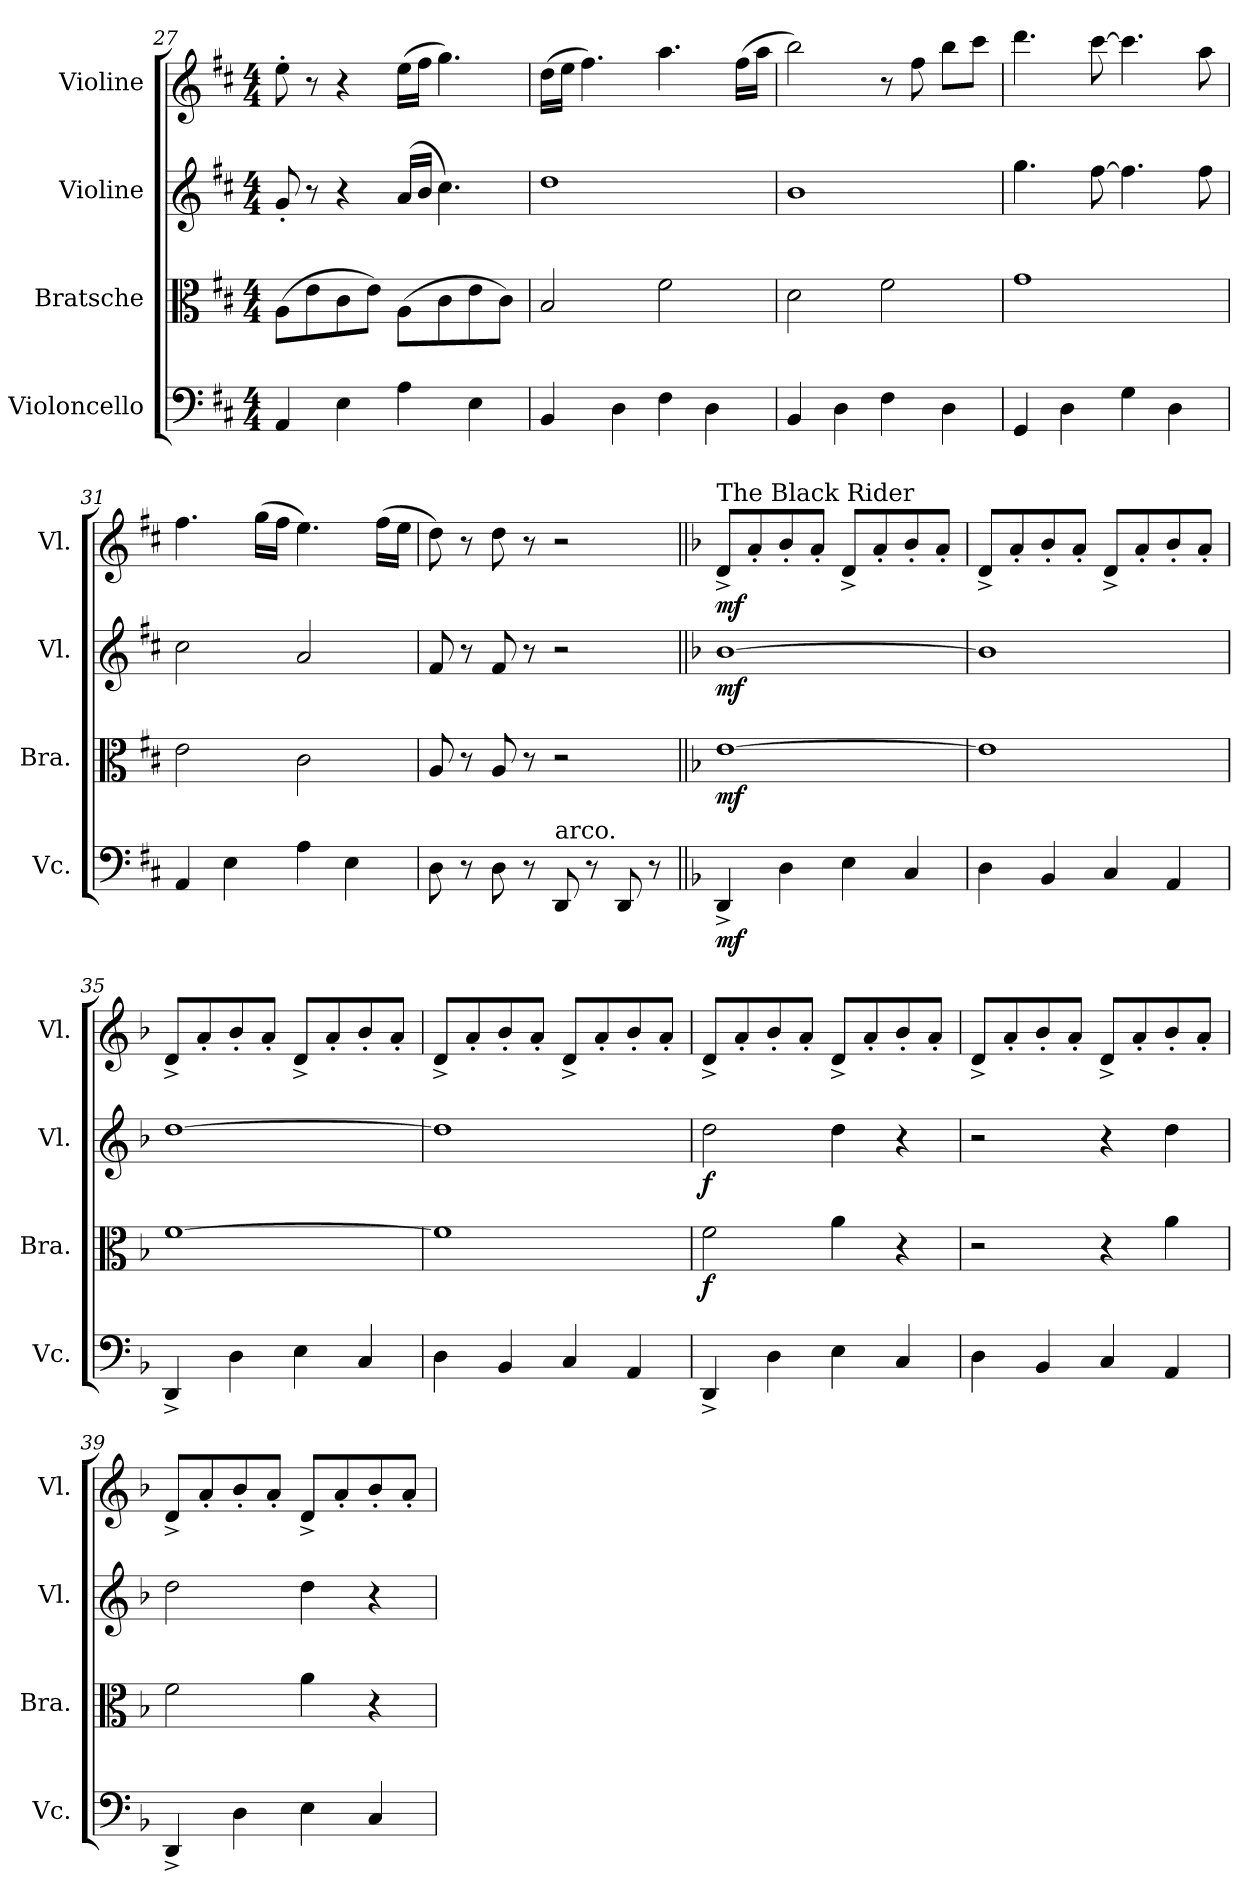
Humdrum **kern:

**kern	**dynam	**kern	**dynam	**kern	**dynam	**kern	**dynam
*part4	*part4	*part3	*part3	*part2	*part2	*part1	*part1
*staff4	*staff4	*staff3	*staff3	*staff2	*staff2	*staff1	*staff1
*I"Violoncello	*	*I"Bratsche	*	*I"Violine	*	*I"Violine	*
*I'Vc.	*	*I'Bra.	*	*I'Vl.	*	*I'Vl.	*
*clefF4	*	*clefC3	*	*clefG2	*	*clefG2	*
*k[f#c#]	*	*k[f#c#]	*	*k[f#c#]	*	*k[f#c#]	*
*M4/4	*	*M4/4	*	*M4/4	*	*M4/4	*
=27	=27	=27	=27	=27	=27	=27	=27
4AA/	.	(8A\L	.	8g'/	.	8ee'\	.
.	.	8e\	.	8r	.	8r	.
4E\	.	8c#\	.	4r	.	4r	.
.	.	8e\J)	.	.	.	.	.
4A\	.	(8A\L	.	(16a/LL	.	(16ee\LL	.
.	.	.	.	16b/JJ	.	16ff#\JJ	.
.	.	8c#\	.	4.cc#\)	.	4.gg\)	.
4E\	.	8e\	.	.	.	.	.
.	.	8c#\J)	.	.	.	.	.
=28	=28	=28	=28	=28	=28	=28	=28
4BB/	.	2B/	.	1dd	.	(16dd\LL	.
.	.	.	.	.	.	16ee\JJ	.
.	.	.	.	.	.	4.ff#\)	.
4D\	.	.	.	.	.	.	.
4F#\	.	2f#\	.	.	.	4.aa\	.
4D\	.	.	.	.	.	.	.
.	.	.	.	.	.	(16ff#\LL	.
.	.	.	.	.	.	16aa\JJ	.
=29	=29	=29	=29	=29	=29	=29	=29
4BB/	.	2d\	.	1b	.	2bb\)	.
4D\	.	.	.	.	.	.	.
4F#\	.	2f#\	.	.	.	8r	.
.	.	.	.	.	.	8ff#\	.
4D\	.	.	.	.	.	8bb\L	.
.	.	.	.	.	.	8ccc#\J	.
=30	=30	=30	=30	=30	=30	=30	=30
4GG/	.	1g	.	4.gg\	.	4.ddd\	.
4D\	.	.	.	.	.	.	.
.	.	.	.	[8ff#\	.	[8ccc#\	.
4G\	.	.	.	4.ff#\]	.	4.ccc#\]	.
4D\	.	.	.	.	.	.	.
.	.	.	.	8ff#\	.	8aa\	.
!!LO:PB:g=z
=31	=31	=31	=31	=31	=31	=31	=31
4AA/	.	2e\	.	2cc#\	.	4.ff#\	.
4E\	.	.	.	.	.	.	.
.	.	.	.	.	.	(16gg\LL	.
.	.	.	.	.	.	16ff#\JJ	.
4A\	.	2c#\	.	2a/	.	4.ee\)	.
4E\	.	.	.	.	.	.	.
.	.	.	.	.	.	(16ff#\LL	.
.	.	.	.	.	.	16ee\JJ	.
=32	=32	=32	=32	=32	=32	=32	=32
8D\	.	8A/	.	8f#/	.	8dd\)	.
8r	.	8r	.	8r	.	8r	.
8D\	.	8A/	.	8f#/	.	8dd\	.
8r	.	8r	.	8r	.	8r	.
!LO:TX:a:t=arco.	!	!	!	!	!	!	!
8DD/	.	2r	.	2r	.	2r	.
8r	.	.	.	.	.	.	.
8DD/	.	.	.	.	.	.	.
8r	.	.	.	.	.	.	.
=33||	=33||	=33||	=33||	=33||	=33||	=33||	=33||
*k[b-]	*	*k[b-]	*	*k[b-]	*	*k[b-]	*
*	*	*	*	*	*	*MM160	*
!	!	!	!	!	!	!LO:TX:a:t=The Black Rider	!
!	!LO:DY:b	!	!LO:DY:b	!	!LO:DY:b	!	!LO:DY:b
4DD^/	mf	[1e	mf	[1b-	mf	8d^/L	mf
.	.	.	.	.	.	8a'/	.
4D\	.	.	.	.	.	8b-'/	.
.	.	.	.	.	.	8a'/J	.
4E\	.	.	.	.	.	8d^/L	.
.	.	.	.	.	.	8a'/	.
4C/	.	.	.	.	.	8b-'/	.
.	.	.	.	.	.	8a'/J	.
=34	=34	=34	=34	=34	=34	=34	=34
4D\	.	1e]	.	1b-]	.	8d^/L	.
.	.	.	.	.	.	8a'/	.
4BB-/	.	.	.	.	.	8b-'/	.
.	.	.	.	.	.	8a'/J	.
4C/	.	.	.	.	.	8d^/L	.
.	.	.	.	.	.	8a'/	.
4AA/	.	.	.	.	.	8b-'/	.
.	.	.	.	.	.	8a'/J	.
!!LO:LB:g=z
=35	=35	=35	=35	=35	=35	=35	=35
4DD^/	.	[1f	.	[1dd	.	8d^/L	.
.	.	.	.	.	.	8a'/	.
4D\	.	.	.	.	.	8b-'/	.
.	.	.	.	.	.	8a'/J	.
4E\	.	.	.	.	.	8d^/L	.
.	.	.	.	.	.	8a'/	.
4C/	.	.	.	.	.	8b-'/	.
.	.	.	.	.	.	8a'/J	.
=36	=36	=36	=36	=36	=36	=36	=36
4D\	.	1f]	.	1dd]	.	8d^/L	.
.	.	.	.	.	.	8a'/	.
4BB-/	.	.	.	.	.	8b-'/	.
.	.	.	.	.	.	8a'/J	.
4C/	.	.	.	.	.	8d^/L	.
.	.	.	.	.	.	8a'/	.
4AA/	.	.	.	.	.	8b-'/	.
.	.	.	.	.	.	8a'/J	.
=37	=37	=37	=37	=37	=37	=37	=37
!	!	!	!LO:DY:b	!	!LO:DY:b	!	!
4DD^/	.	2f\	f	2dd\	f	8d^/L	.
.	.	.	.	.	.	8a'/	.
4D\	.	.	.	.	.	8b-'/	.
.	.	.	.	.	.	8a'/J	.
4E\	.	4a\	.	4dd\	.	8d^/L	.
.	.	.	.	.	.	8a'/	.
4C/	.	4r	.	4r	.	8b-'/	.
.	.	.	.	.	.	8a'/J	.
=38	=38	=38	=38	=38	=38	=38	=38
4D\	.	2r	.	2r	.	8d^/L	.
.	.	.	.	.	.	8a'/	.
4BB-/	.	.	.	.	.	8b-'/	.
.	.	.	.	.	.	8a'/J	.
4C/	.	4r	.	4r	.	8d^/L	.
.	.	.	.	.	.	8a'/	.
4AA/	.	4a\	.	4dd\	.	8b-'/	.
.	.	.	.	.	.	8a'/J	.
=39	=39	=39	=39	=39	=39	=39	=39
4DD^/	.	2f\	.	2dd\	.	8d^/L	.
.	.	.	.	.	.	8a'/	.
4D\	.	.	.	.	.	8b-'/	.
.	.	.	.	.	.	8a'/J	.
4E\	.	4a\	.	4dd\	.	8d^/L	.
.	.	.	.	.	.	8a'/	.
4C/	.	4r	.	4r	.	8b-'/	.
.	.	.	.	.	.	8a'/J	.
=	=	=	=	=	=	=	=
*-	*-	*-	*-	*-	*-	*-	*-
